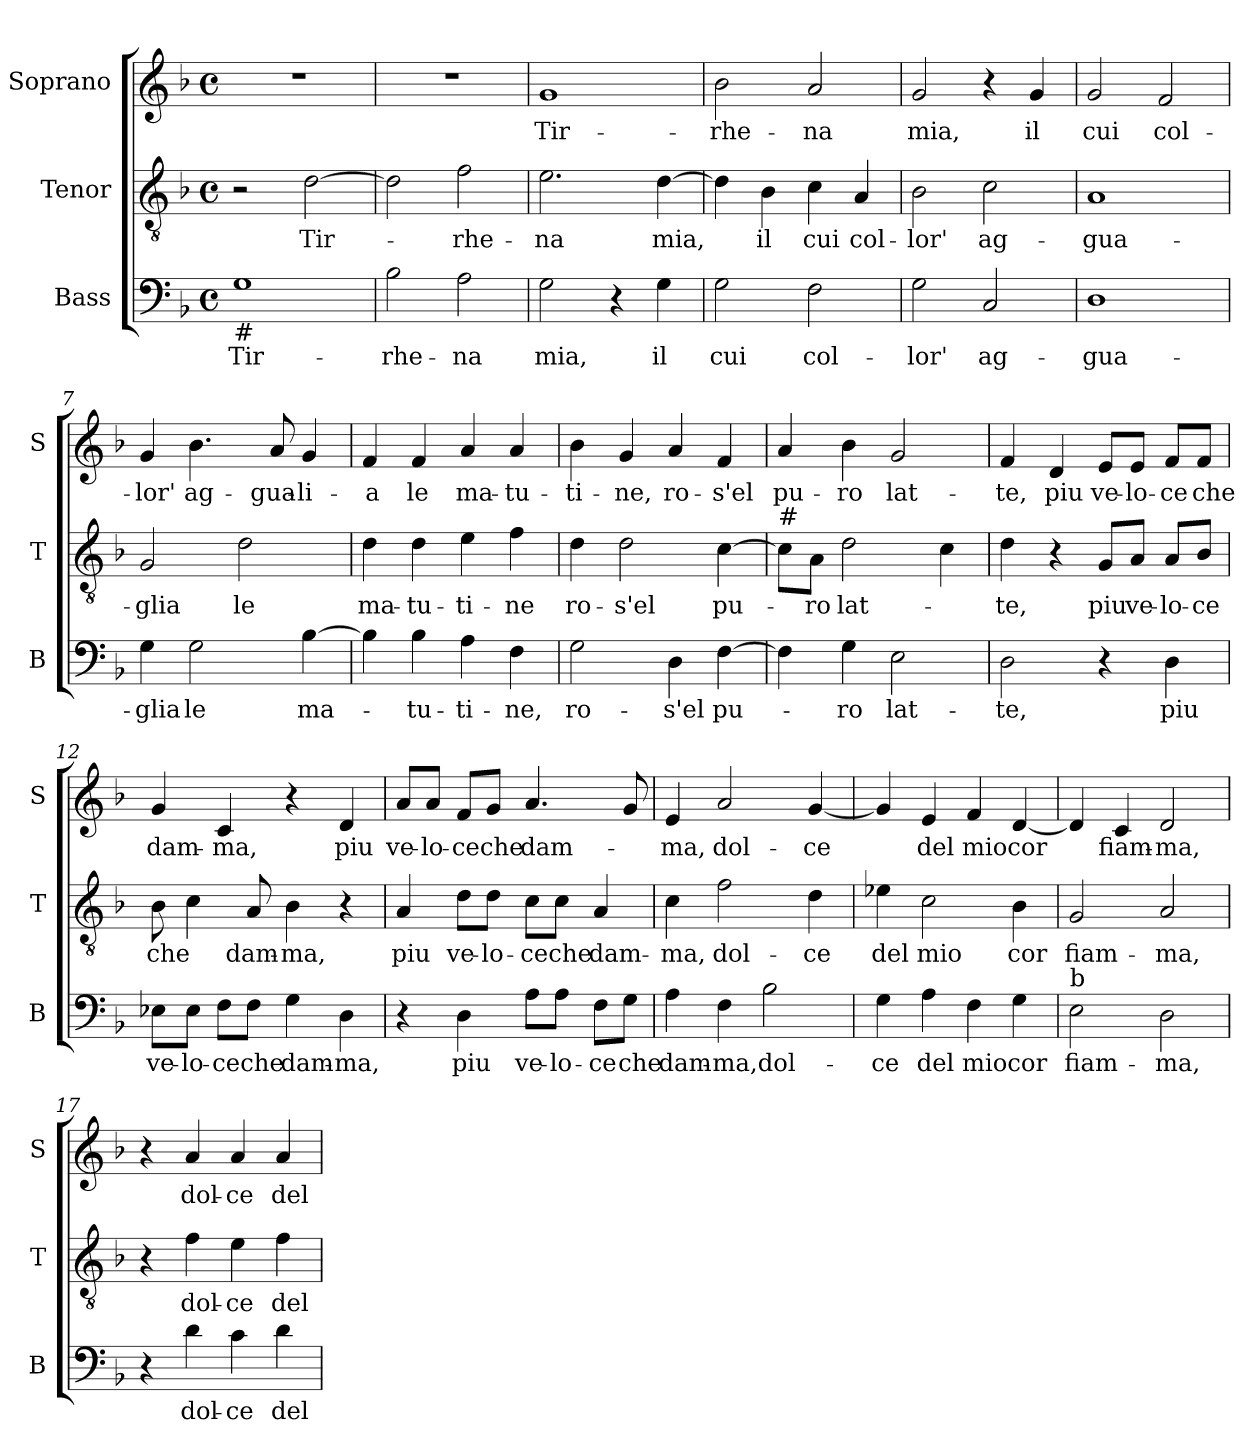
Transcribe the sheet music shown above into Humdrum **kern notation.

**kern	**text	**kern	**text	**kern	**text
*part3	*part3	*part2	*part2	*part1	*part1
*staff3	*staff3	*staff2	*staff2	*staff1	*staff1
*I"Bass	*	*I"Tenor	*	*I"Soprano	*
*I'B	*	*I'T	*	*I'S	*
*clefF4	*	*clefGv2	*	*clefG2	*
*k[b-]	*	*k[b-]	*	*k[b-]	*
*F:	*	*F:	*	*F:	*
*M4/4	*	*M4/4	*	*M4/4	*
*met(c)	*	*met(c)	*	*met(c)	*
=1	=1	=1	=1	=1	=1
!LO:TX:b:t=#	!	!	!	!	!
!	!LO:LY:b	!	!	!	!
1G	Tir-	2r	.	1r	.
!	!	!	!LO:LY:b	!	!
.	.	[2d\	Tir-	.	.
=2	=2	=2	=2	=2	=2
!	!LO:LY:b	!	!	!	!
2B-\	-rhe-	2d\]	.	1r	.
!	!LO:LY:b	!	!LO:LY:b	!	!
2A\	-na	2f\	-rhe-	.	.
=3	=3	=3	=3	=3	=3
!	!LO:LY:b	!	!LO:LY:b	!	!LO:LY:b
2G\	mia,	2.e\	-na	1g	Tir-
4r	.	.	.	.	.
!	!LO:LY:b	!	!LO:LY:b	!	!
4G\	il	[4d\	mia,	.	.
=4	=4	=4	=4	=4	=4
!	!LO:LY:b	!	!	!	!LO:LY:b
2G\	cui	4d\]	.	2b-\	-rhe-
!	!	!	!LO:LY:b	!	!
.	.	4B-\	il	.	.
!	!LO:LY:b	!	!LO:LY:b	!	!LO:LY:b
2F\	col-	4c\	cui	2a/	-na
!	!	!	!LO:LY:b	!	!
.	.	4A/	col-	.	.
=5	=5	=5	=5	=5	=5
!	!LO:LY:b	!	!LO:LY:b	!	!LO:LY:b
2G\	-lor'	2B-\	-lor'	2g/	mia,
!	!LO:LY:b	!	!LO:LY:b	!	!
2C/	ag-	2c\	ag-	4r	.
!	!	!	!	!	!LO:LY:b
.	.	.	.	4g/	il
!!LO:LB:g=z
=6	=6	=6	=6	=6	=6
!	!LO:LY:b	!	!LO:LY:b	!	!LO:LY:b
1D	-gua-	1A	-gua-	2g/	cui
!	!	!	!	!	!LO:LY:b
.	.	.	.	2f/	col-
=7	=7	=7	=7	=7	=7
!	!LO:LY:b	!	!LO:LY:b	!	!LO:LY:b
4G\	-glia	2G/	-glia	4g/	-lor'
!	!LO:LY:b	!	!	!	!LO:LY:b
2G\	le	.	.	4.b-\	ag-
!	!	!	!LO:LY:b	!	!
.	.	2d\	le	.	.
!	!	!	!	!	!LO:LY:b
.	.	.	.	8a/	-gua-
!	!LO:LY:b	!	!	!	!LO:LY:b
[4B-\	ma-	.	.	4g/	-li-
=8	=8	=8	=8	=8	=8
!	!	!	!LO:LY:b	!	!LO:LY:b
4B-\]	.	4d\	ma-	4f/	-a
!	!LO:LY:b	!	!LO:LY:b	!	!LO:LY:b
4B-\	-tu-	4d\	-tu-	4f/	le
!	!LO:LY:b	!	!LO:LY:b	!	!LO:LY:b
4A\	-ti-	4e\	-ti-	4a/	ma-
!	!LO:LY:b	!	!LO:LY:b	!	!LO:LY:b
4F\	-ne,	4f\	-ne	4a/	-tu-
=9	=9	=9	=9	=9	=9
!	!LO:LY:b	!	!LO:LY:b	!	!LO:LY:b
2G\	ro-	4d\	ro-	4b-\	-ti-
!	!	!	!LO:LY:b	!	!LO:LY:b
.	.	2d\	-s'el	4g/	-ne,
!	!LO:LY:b	!	!	!	!LO:LY:b
4D\	-s'el	.	.	4a/	ro-
!	!LO:LY:b	!	!LO:LY:b	!	!LO:LY:b
[4F\	pu-	[4c\	pu-	4f/	-s'el
=10	=10	=10	=10	=10	=10
!	!	!LO:TX:a:t=#	!	!	!
!	!	!	!	!	!LO:LY:b
4F\]	.	8c\L]	.	4a/	pu-
!	!	!	!LO:LY:b	!	!
.	.	8A\J	-ro	.	.
!	!LO:LY:b	!	!LO:LY:b	!	!LO:LY:b
4G\	-ro	2d\	lat-	4b-\	-ro
!	!LO:LY:b	!	!	!	!LO:LY:b
2E\	lat-	.	.	2g/	lat-
.	.	4c\	.	.	.
!!LO:LB:g=z
=11	=11	=11	=11	=11	=11
!	!LO:LY:b	!	!LO:LY:b	!	!LO:LY:b
2D\	-te,	4d\	-te,	4f/	-te,
!	!	!	!	!	!LO:LY:b
.	.	4r	.	4d/	piu
!	!	!	!LO:LY:b	!	!LO:LY:b
4r	.	8G/L	piu	8e/L	ve-
!	!	!	!LO:LY:b	!	!LO:LY:b
.	.	8A/J	ve-	8e/J	-lo-
!	!LO:LY:b	!	!LO:LY:b	!	!LO:LY:b
4D\	piu	8A/L	-lo-	8f/L	-ce
!	!	!	!LO:LY:b	!	!LO:LY:b
.	.	8B-/J	-ce	8f/J	che
=12	=12	=12	=12	=12	=12
!	!LO:LY:b	!	!LO:LY:b	!	!LO:LY:b
8E-X\L	ve-	8B-\	che	4g/	dam-
!	!LO:LY:b	!	!	!	!
8E-\J	-lo-	4c\	.	.	.
!	!LO:LY:b	!	!	!	!LO:LY:b
8F\L	-ce	.	.	4c/	-ma,
!	!LO:LY:b	!	!LO:LY:b	!	!
8F\J	che	8A/	dam-	.	.
!	!LO:LY:b	!	!LO:LY:b	!	!
4G\	dam-	4B-\	-ma,	4r	.
!	!LO:LY:b	!	!	!	!LO:LY:b
4D\	-ma,	4r	.	4d/	piu
=13	=13	=13	=13	=13	=13
!	!	!	!LO:LY:b	!	!LO:LY:b
4r	.	4A/	piu	8a/L	ve-
!	!	!	!	!	!LO:LY:b
.	.	.	.	8a/J	-lo-
!	!LO:LY:b	!	!LO:LY:b	!	!LO:LY:b
4D\	piu	8d\L	ve-	8f/L	-ce
!	!	!	!LO:LY:b	!	!LO:LY:b
.	.	8d\J	-lo-	8g/J	che
!	!LO:LY:b	!	!LO:LY:b	!	!LO:LY:b
8A\L	ve-	8c\L	-ce	4.a/	dam-
!	!LO:LY:b	!	!LO:LY:b	!	!
8A\J	-lo-	8c\J	che	.	.
!	!LO:LY:b	!	!LO:LY:b	!	!
8F\L	-ce	4A/	dam-	.	.
!	!LO:LY:b	!	!	!	!
8G\J	che	.	.	8g/	.
=14	=14	=14	=14	=14	=14
!	!LO:LY:b	!	!LO:LY:b	!	!LO:LY:b
4A\	dam-	4c\	-ma,	4e/	-ma,
!	!LO:LY:b	!	!LO:LY:b	!	!LO:LY:b
4F\	-ma,	2f\	dol-	2a/	dol-
!	!LO:LY:b	!	!	!	!
2B-\	dol-	.	.	.	.
!	!	!	!LO:LY:b	!	!LO:LY:b
.	.	4d\	-ce	[4g/	-ce
!!LO:PB:g=z
=15	=15	=15	=15	=15	=15
!	!LO:LY:b	!	!LO:LY:b	!	!
4G\	-ce	4e-X\	del	4g/]	.
!	!LO:LY:b	!	!LO:LY:b	!	!LO:LY:b
4A\	del	2c\	mio	4e/	del
!	!LO:LY:b	!	!	!	!LO:LY:b
4F\	mio	.	.	4f/	mio
!	!LO:LY:b	!	!LO:LY:b	!	!LO:LY:b
4G\	cor	4B-\	cor	[4d/	cor
=16	=16	=16	=16	=16	=16
!LO:TX:a:t=b	!	!	!	!	!
!	!LO:LY:b	!	!LO:LY:b	!	!
2E\	fiam-	2G/	fiam-	4d/]	.
!	!	!	!	!	!LO:LY:b
.	.	.	.	4c/	fiam-
!	!LO:LY:b	!	!LO:LY:b	!	!LO:LY:b
2D\	-ma,	2A/	-ma,	2d/	-ma,
=17	=17	=17	=17	=17	=17
4r	.	4r	.	4r	.
!	!LO:LY:b	!	!LO:LY:b	!	!LO:LY:b
4d\	dol-	4f\	dol-	4a/	dol-
!	!LO:LY:b	!	!LO:LY:b	!	!LO:LY:b
4c\	-ce	4e\	-ce	4a/	-ce
!	!LO:LY:b	!	!LO:LY:b	!	!LO:LY:b
4d\	del	4f\	del	4a/	del
=	=	=	=	=	=
*-	*-	*-	*-	*-	*-
